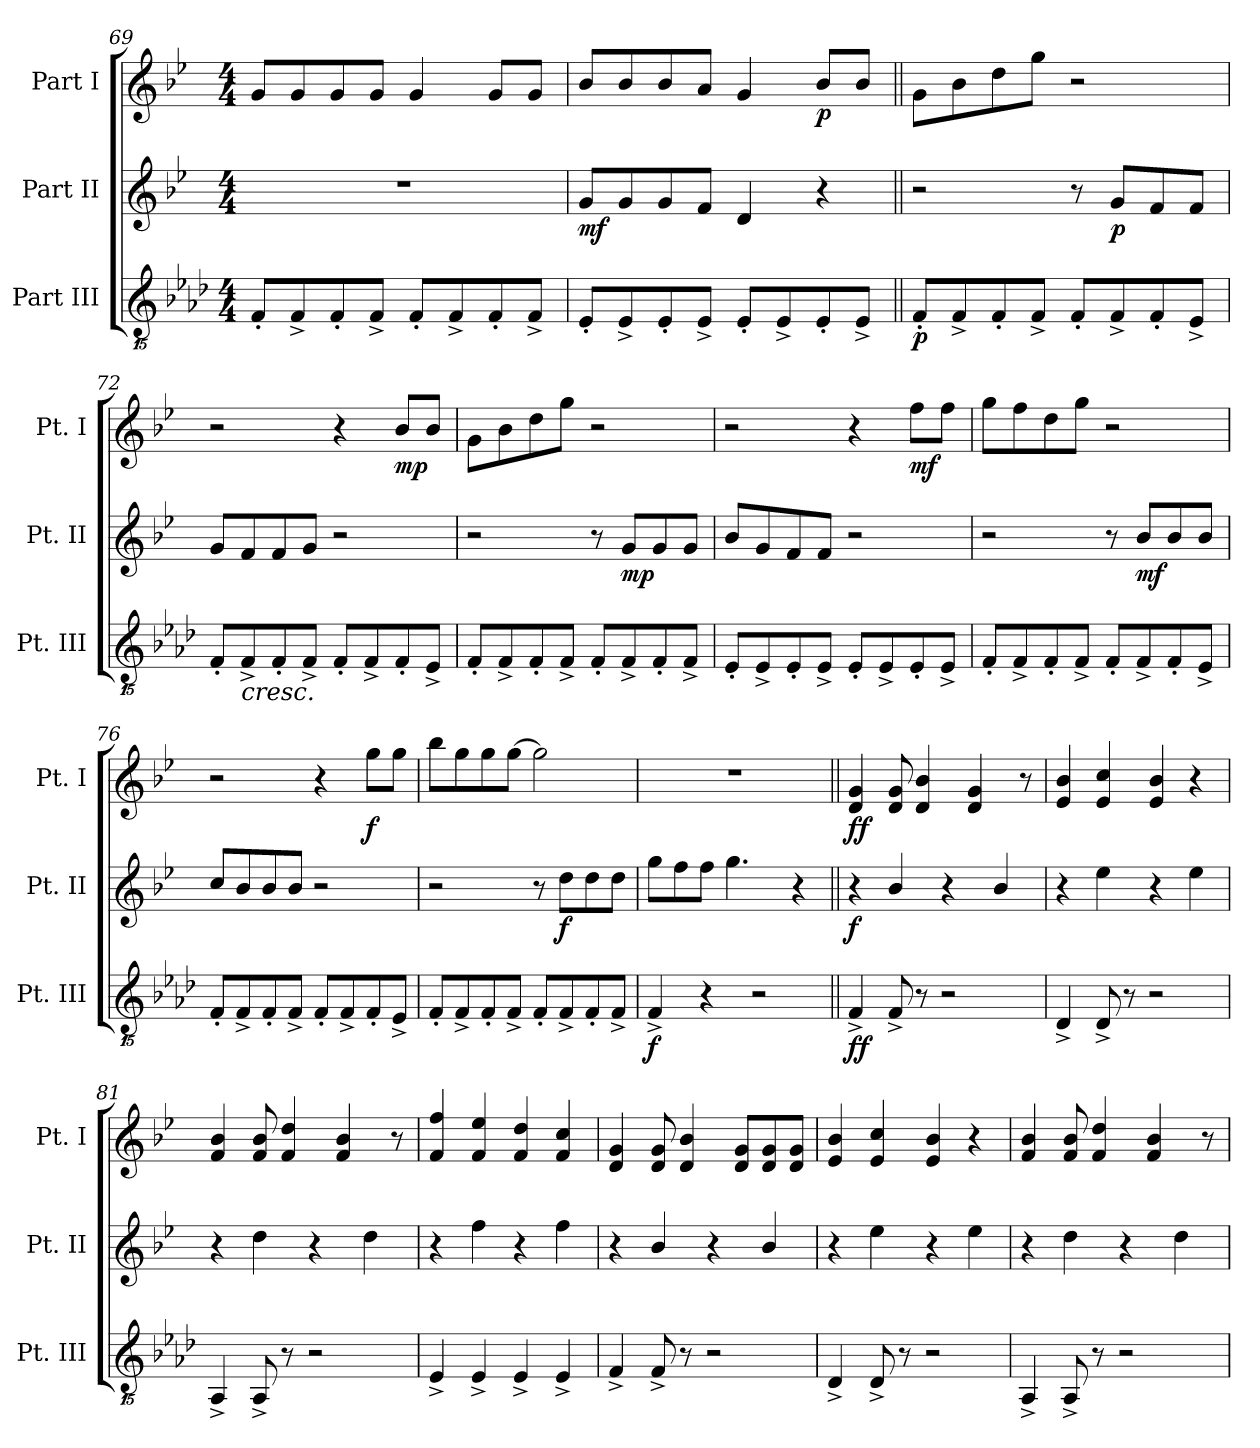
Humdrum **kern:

**kern	**dynam	**kern	**dynam	**kern	**dynam
*part3	*part3	*part2	*part2	*part1	*part1
*staff3	*staff3	*staff2	*staff2	*staff1	*staff1
*I"Part III	*	*I"Part II	*	*I"Part I	*
*I'Pt. III	*	*I'Pt. II	*	*I'Pt. I	*
*clefGvv2	*	*clefG2	*	*clefG2	*
*	*	*ITrd1c2	*	*ITrd1c2	*
*k[b-e-a-d-]	*	*k[b-e-a-d-]	*	*k[b-e-a-d-]	*
*M4/4	*	*M4/4	*	*M4/4	*
=69	=69	=69	=69	=69	=69
8FF'/L	.	1r	.	8f/L	.
8FF^/	.	.	.	8f/	.
8FF'/	.	.	.	8f/	.
8FF^/J	.	.	.	8f/J	.
8FF'/L	.	.	.	4f/	.
8FF^/	.	.	.	.	.
8FF'/	.	.	.	8f/L	.
8FF^/J	.	.	.	8f/J	.
=70	=70	=70	=70	=70	=70
!	!	!	!LO:DY:b	!	!
8EE-'/L	.	8f/L	mf	8a-/L	.
8EE-^/	.	8f/	.	8a-/	.
8EE-'/	.	8f/	.	8a-/	.
8EE-^/J	.	8e-/J	.	8g/J	.
8EE-'/L	.	4c/	.	4f/	.
8EE-^/	.	.	.	.	.
!	!	!	!	!	!LO:DY:b
8EE-'/	.	4r	.	8a-/L	p
8EE-^/J	.	.	.	8a-/J	.
=71||	=71||	=71||	=71||	=71||	=71||
!	!LO:DY:b	!	!	!	!
8FF'/L	p	2r	.	8f\L	.
8FF^/	.	.	.	8a-\	.
8FF'/	.	.	.	8cc\	.
8FF^/J	.	.	.	8ff\J	.
8FF'/L	.	8r	.	2r	.
!	!	!	!LO:DY:b	!	!
8FF^/	.	8f/L	p	.	.
8FF'/	.	8e-/	.	.	.
8EE-^/J	.	8e-/J	.	.	.
=72	=72	=72	=72	=72	=72
8FF'/L	.	8f/L	.	2r	.
!LO:TX:b:i:t=cresc.	!	!	!	!	!
8FF^/	.	8e-/	.	.	.
8FF'/	.	8e-/	.	.	.
8FF^/J	.	8f/J	.	.	.
8FF'/L	.	2r	.	4r	.
8FF^/	.	.	.	.	.
!	!	!	!	!	!LO:DY:b
8FF'/	.	.	.	8a-/L	mp
8EE-^/J	.	.	.	8a-/J	.
=73	=73	=73	=73	=73	=73
8FF'/L	.	2r	.	8f\L	.
8FF^/	.	.	.	8a-\	.
8FF'/	.	.	.	8cc\	.
8FF^/J	.	.	.	8ff\J	.
8FF'/L	.	8r	.	2r	.
!	!	!	!LO:DY:b	!	!
8FF^/	.	8f/L	mp	.	.
8FF'/	.	8f/	.	.	.
8FF^/J	.	8f/J	.	.	.
=74	=74	=74	=74	=74	=74
8EE-'/L	.	8a-/L	.	2r	.
8EE-^/	.	8f/	.	.	.
8EE-'/	.	8e-/	.	.	.
8EE-^/J	.	8e-/J	.	.	.
8EE-'/L	.	2r	.	4r	.
8EE-^/	.	.	.	.	.
!	!	!	!	!	!LO:DY:b
8EE-'/	.	.	.	8ee-\L	mf
8EE-^/J	.	.	.	8ee-\J	.
=75	=75	=75	=75	=75	=75
8FF'/L	.	2r	.	8ff\L	.
8FF^/	.	.	.	8ee-\	.
8FF'/	.	.	.	8cc\	.
8FF^/J	.	.	.	8ff\J	.
8FF'/L	.	8r	.	2r	.
!	!	!	!LO:DY:b	!	!
8FF^/	.	8a-/L	mf	.	.
8FF'/	.	8a-/	.	.	.
8EE-^/J	.	8a-/J	.	.	.
=76	=76	=76	=76	=76	=76
8FF'/L	.	8b-/L	.	2r	.
8FF^/	.	8a-/	.	.	.
8FF'/	.	8a-/	.	.	.
8FF^/J	.	8a-/J	.	.	.
8FF'/L	.	2r	.	4r	.
8FF^/	.	.	.	.	.
!	!	!	!	!	!LO:DY:b
8FF'/	.	.	.	8ff\L	f
8EE-^/J	.	.	.	8ff\J	.
=77	=77	=77	=77	=77	=77
8FF'/L	.	2r	.	8aa-\L	.
8FF^/	.	.	.	8ff\	.
8FF'/	.	.	.	8ff\	.
8FF^/J	.	.	.	[8ff\J	.
8FF'/L	.	8r	.	2ff\]	.
!	!	!	!LO:DY:b	!	!
8FF^/	.	8cc\L	f	.	.
8FF'/	.	8cc\	.	.	.
8FF^/J	.	8cc\J	.	.	.
=78	=78	=78	=78	=78	=78
!	!LO:DY:b	!	!	!	!
4FF^/	f	8ff\L	.	1r	.
.	.	8ee-\	.	.	.
4r	.	8ee-\J	.	.	.
.	.	4.ff\	.	.	.
2r	.	.	.	.	.
.	.	4r	.	.	.
=79||	=79||	=79||	=79||	=79||	=79||
!	!LO:DY:b	!	!LO:DY:b	!	!LO:DY:b
4FF^/	ff	4r	f	4c/ 4f/	ff
8FF^/	.	4a-/	.	8c/ 8f/	.
8r	.	.	.	4c/ 4a-/	.
2r	.	4r	.	.	.
.	.	.	.	4c/ 4f/	.
.	.	4a-/	.	.	.
.	.	.	.	8r	.
=80	=80	=80	=80	=80	=80
4DD-^/	.	4r	.	4d-/ 4a-/	.
8DD-^/	.	4dd-\	.	4d-/ 4b-/	.
8r	.	.	.	.	.
2r	.	4r	.	4d-/ 4a-/	.
.	.	4dd-\	.	4r	.
=81	=81	=81	=81	=81	=81
4AAA-^/	.	4r	.	4e-/ 4a-/	.
8AAA-^/	.	4cc\	.	8e-/ 8a-/	.
8r	.	.	.	4e-/ 4cc/	.
2r	.	4r	.	.	.
.	.	.	.	4e-/ 4a-/	.
.	.	4cc\	.	.	.
.	.	.	.	8r	.
=82	=82	=82	=82	=82	=82
4EE-^/	.	4r	.	4e-/ 4ee-/	.
4EE-^/	.	4ee-\	.	4e-/ 4dd-/	.
4EE-^/	.	4r	.	4e-/ 4cc/	.
4EE-^/	.	4ee-\	.	4e-/ 4b-/	.
=83	=83	=83	=83	=83	=83
4FF^/	.	4r	.	4c/ 4f/	.
8FF^/	.	4a-/	.	8c/ 8f/	.
8r	.	.	.	4c/ 4a-/	.
2r	.	4r	.	.	.
.	.	.	.	8c/ 8f/L	.
.	.	4a-/	.	8c/ 8f/	.
.	.	.	.	8c/ 8f/J	.
=84	=84	=84	=84	=84	=84
4DD-^/	.	4r	.	4d-/ 4a-/	.
8DD-^/	.	4dd-\	.	4d-/ 4b-/	.
8r	.	.	.	.	.
2r	.	4r	.	4d-/ 4a-/	.
.	.	4dd-\	.	4r	.
=85	=85	=85	=85	=85	=85
4AAA-^/	.	4r	.	4e-/ 4a-/	.
8AAA-^/	.	4cc\	.	8e-/ 8a-/	.
8r	.	.	.	4e-/ 4cc/	.
2r	.	4r	.	.	.
.	.	.	.	4e-/ 4a-/	.
.	.	4cc\	.	.	.
.	.	.	.	8r	.
=	=	=	=	=	=
*-	*-	*-	*-	*-	*-
